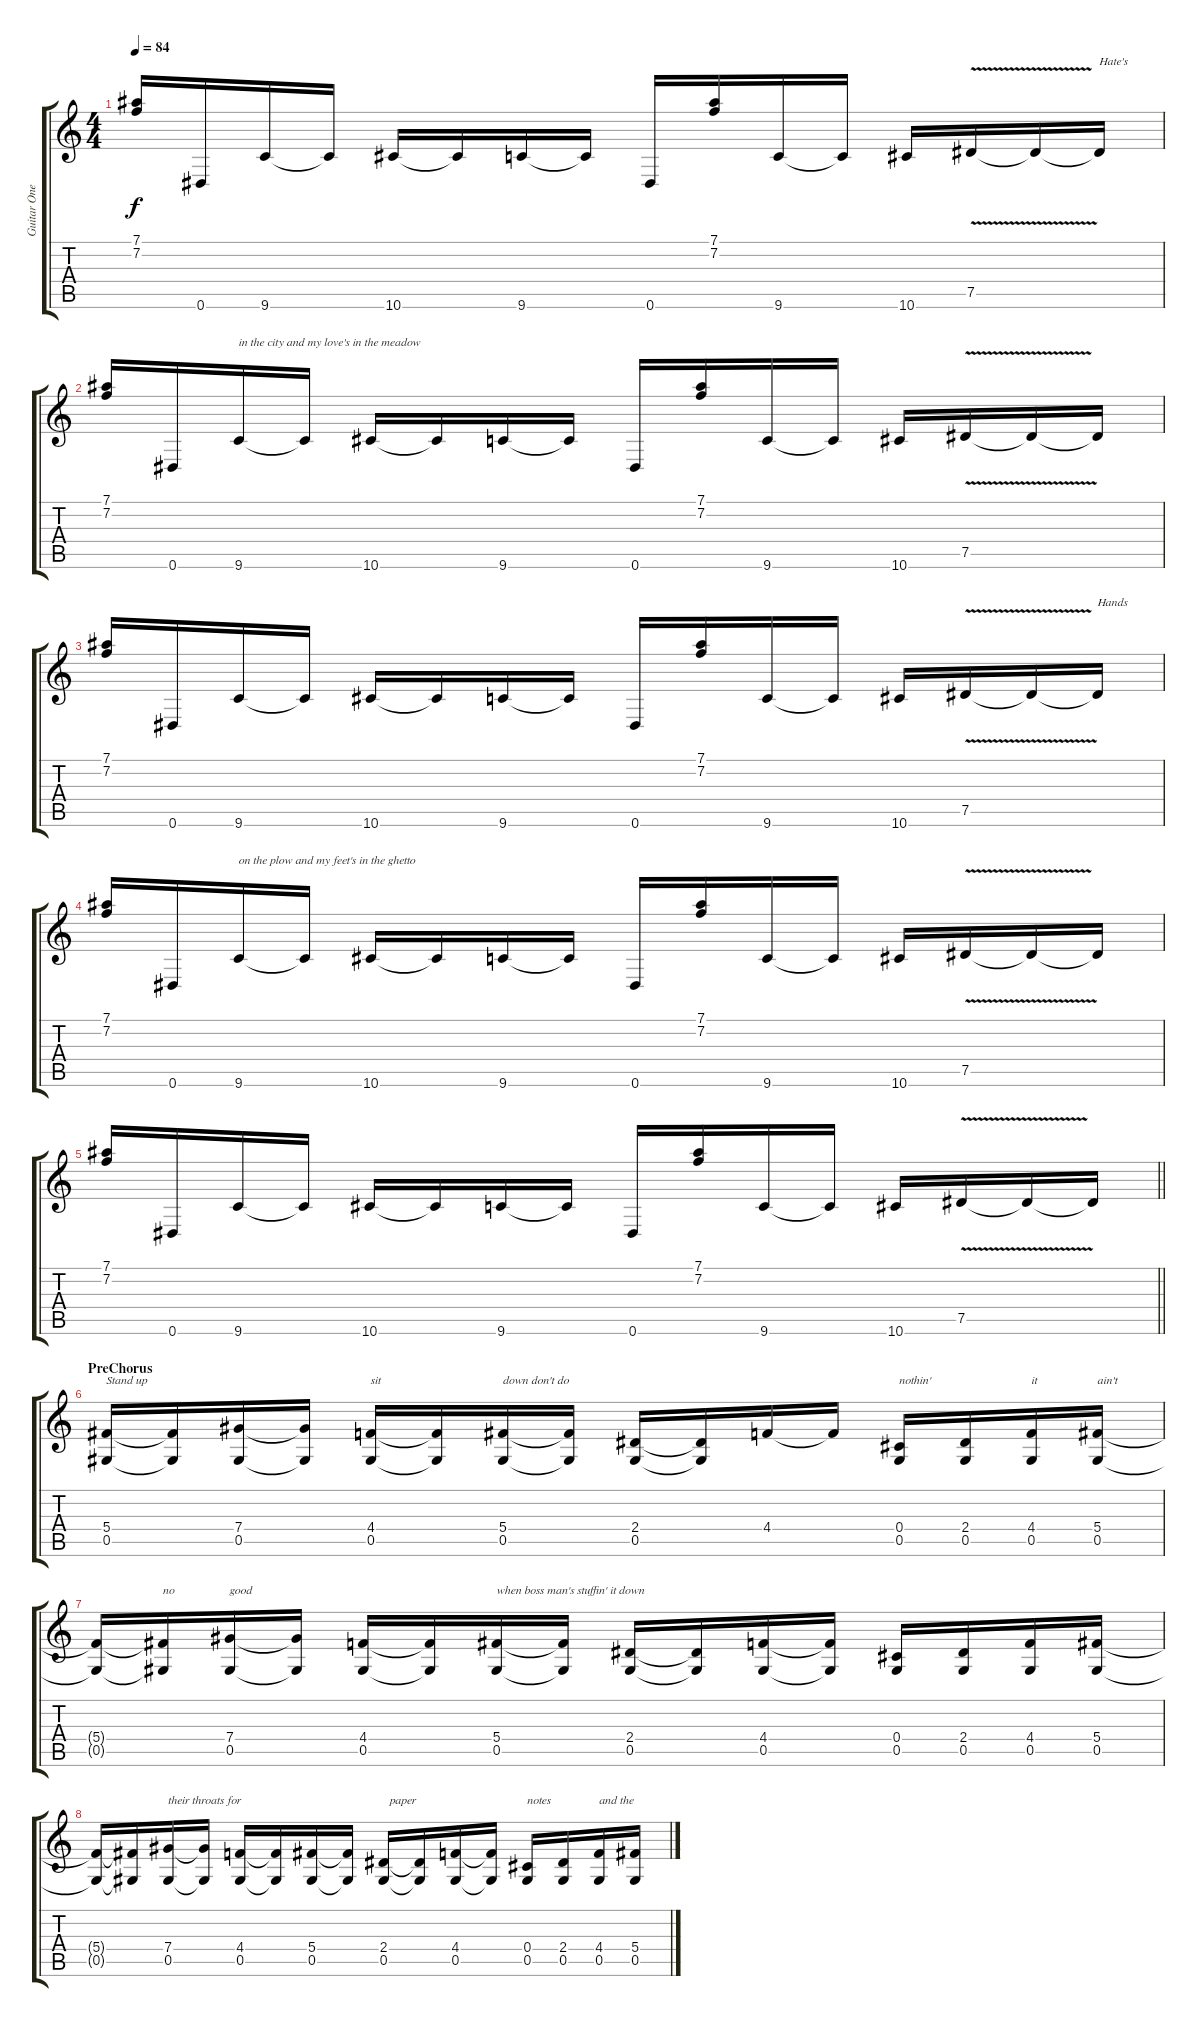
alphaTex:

\track ("Guitar One" "Guitar One") {instrument distortionguitar}
\staff {score tabs}
\tuning (Eb4 Bb3 Gb3 Db3 Ab2 Eb2) {hide}
\ts (4 4)
\tempo 84
\clef g2
\ks c
(7.1 7.2).16{dy f} 0.6.16 9.6.16 9.6{t}.16 10.6.16 10.6{t}.16 9.6.16 9.6{t}.16 0.6.16 (7.1 7.2).16 9.6.16 9.6{t}.16 10.6.16 7.5{v}.16 7.5{t}.16 7.5{t}.16{txt "Hate's"} |
(7.1 7.2).16 0.6.16 9.6.16{txt "in the city and my love's in the meadow"} 9.6{t}.16 10.6.16 10.6{t}.16 9.6.16 9.6{t}.16 0.6.16 (7.1 7.2).16 9.6.16 9.6{t}.16 10.6.16 7.5{v}.16 7.5{t}.16 7.5{t}.16 |
(7.1 7.2).16 0.6.16 9.6.16 9.6{t}.16 10.6.16 10.6{t}.16 9.6.16 9.6{t}.16 0.6.16 (7.1 7.2).16 9.6.16 9.6{t}.16 10.6.16 7.5{v}.16 7.5{t}.16 7.5{t}.16{txt "Hands"} |
(7.1 7.2).16 0.6.16 9.6.16{txt "on the plow and my feet's in the ghetto"} 9.6{t}.16 10.6.16 10.6{t}.16 9.6.16 9.6{t}.16 0.6.16 (7.1 7.2).16 9.6.16 9.6{t}.16 10.6.16 7.5{v}.16 7.5{t}.16 7.5{t}.16 |
\barLineRight lightlight
(7.1 7.2).16 0.6.16 9.6.16 9.6{t}.16 10.6.16 10.6{t}.16 9.6.16 9.6{t}.16 0.6.16 (7.1 7.2).16 9.6.16 9.6{t}.16 10.6.16 7.5{v}.16 7.5{t}.16 7.5{t}.16 |
\section ("" "PreChorus")
(5.4 0.5).16{txt "Stand up"} (5.4{t} 0.5{t}).16 (7.4 0.5).16 (7.4{t} 0.5{t}).16 (4.4 0.5).16{txt "sit"} (4.4{t} 0.5{t}).16 (5.4 0.5).16{txt "down don't do"} (5.4{t} 0.5{t}).16 (2.4 0.5).16 (2.4{t} 0.5{t}).16 4.4.16 4.4{t}.16 (0.4 0.5).16{txt "nothin'"} (2.4 0.5).16 (4.4 0.5).16{txt "it"} (5.4 0.5).16{txt "ain't"} |
(5.4{t} 0.5{t}).16 (5.4{t} 0.5{t}).16{txt "no"} (7.4 0.5).16{txt "good"} (7.4{t} 0.5{t}).16 (4.4 0.5).16 (4.4{t} 0.5{t}).16 (5.4 0.5).16{txt "when boss man's stuffin' it down"} (5.4{t} 0.5{t}).16 (2.4 0.5).16 (2.4{t} 0.5{t}).16 (4.4 0.5).16 (4.4{t} 0.5{t}).16 (0.4 0.5).16 (2.4 0.5).16 (4.4 0.5).16 (5.4 0.5).16 |
(5.4{t} 0.5{t}).16 (5.4{t} 0.5{t}).16 (7.4 0.5).16{txt "their throats for"} (7.4{t} 0.5{t}).16 (4.4 0.5).16 (4.4{t} 0.5{t}).16 (5.4 0.5).16 (5.4{t} 0.5{t}).16 (2.4 0.5).16{txt "  paper"} (2.4{t} 0.5{t}).16 (4.4 0.5).16 (4.4{t} 0.5{t}).16 (0.4 0.5).16{txt "notes"} (2.4 0.5).16 (4.4 0.5).16{txt "and the"} (5.4 0.5).16
